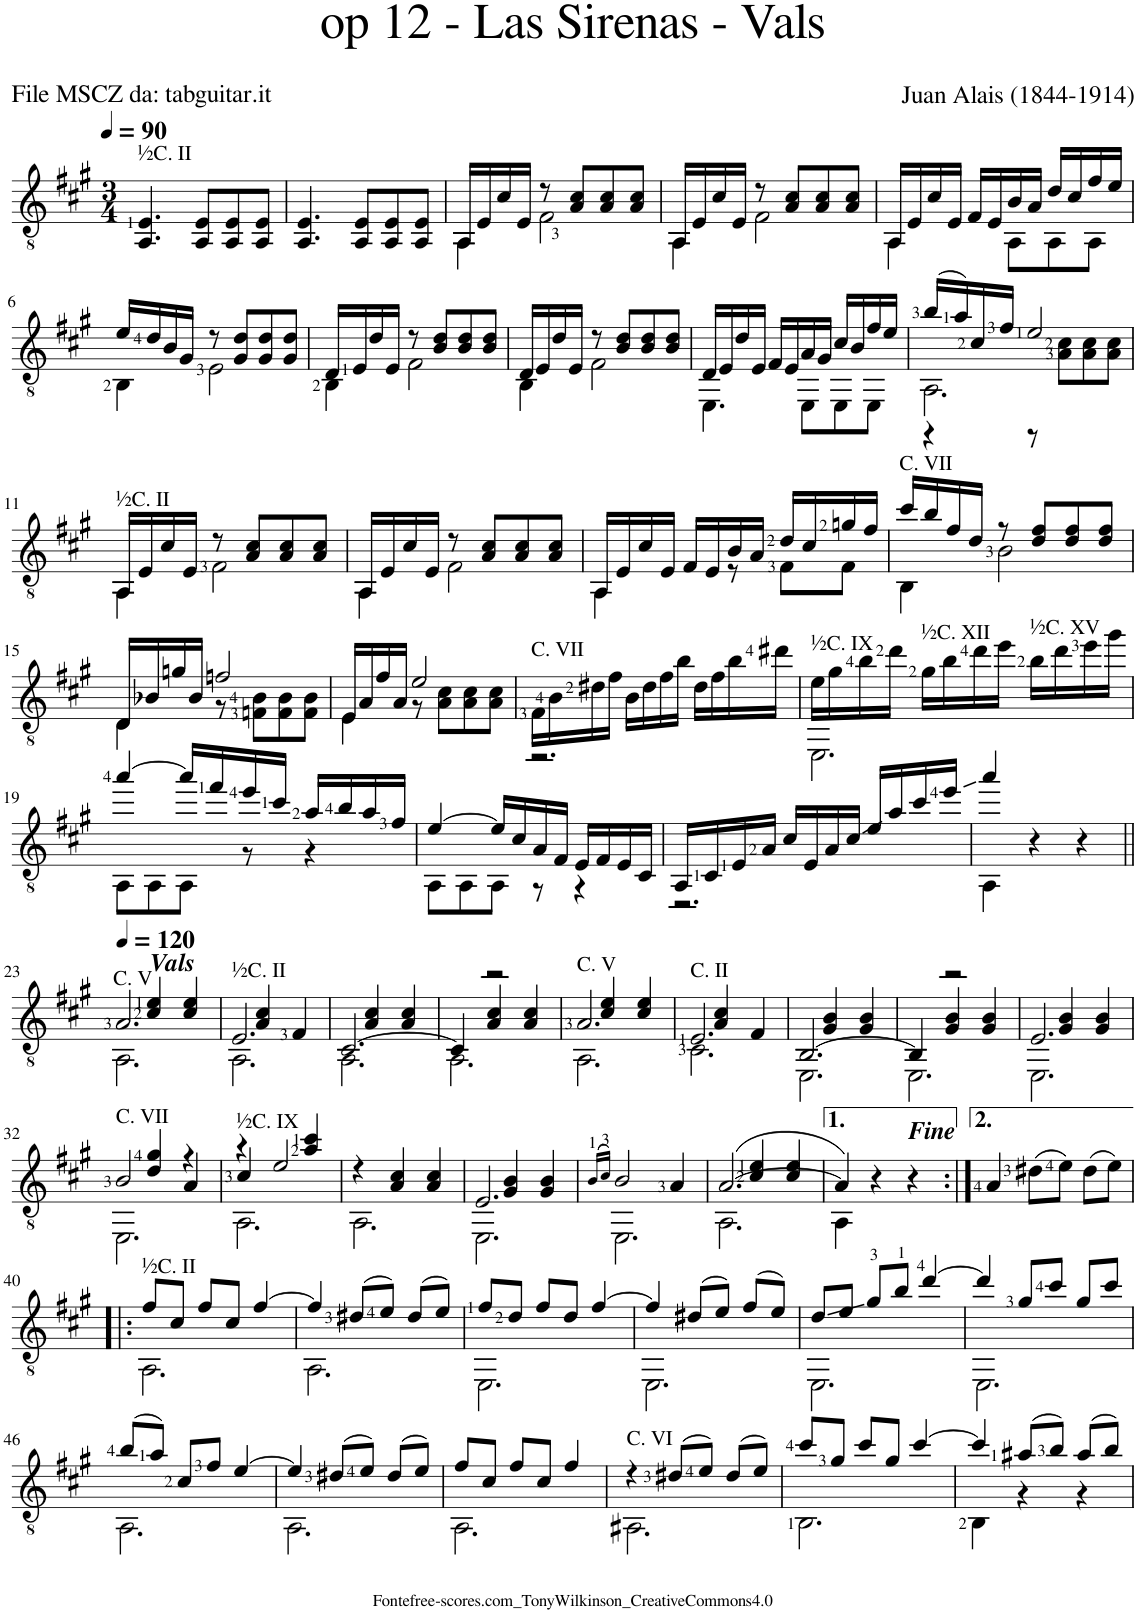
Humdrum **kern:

**kern
*part1
*staff1
*I"Guitar
*I'Guit.
*clefGv2
*k[f#c#g#]
*M3/4
*MM90
=1
!LO:TX:a:t=½C. II
4.AA/ 4.E/
8AA/ 8E/L
8AA/ 8E/
8AA/ 8E/J
=2
4.AA/ 4.E/
8AA/ 8E/L
8AA/ 8E/
8AA/ 8E/J
=3
*^
16AA/LL	4AA\
16E/	.
16c#/	.
16E/JJ	.
8r	2F#\
8A/ 8c#/L	.
8A/ 8c#/	.
8A/ 8c#/J	.
=4	=4
16AA/LL	4AA\
16E/	.
16c#/	.
16E/JJ	.
8r	2F#\
8A/ 8c#/L	.
8A/ 8c#/	.
8A/ 8c#/J	.
=5	=5
16AA/LL	4.AA\
16E/	.
16c#/	.
16E/JJ	.
16F#/LL	.
16E/	.
16B/	8AA\L
16A/JJ	.
16d/LL	8AA\
16c#/	.
16f#/	8AA\J
16e/JJ	.
!!LO:LB:g=z	!!
=6	=6
16e/LL	4BB\
16d/	.
16B/	.
16G#/JJ	.
8r	2E\
8G#/ 8d/L	.
8G#/ 8d/	.
8G#/ 8d/J	.
=7	=7
16D/LL	4BB\
16E/	.
16d/	.
16E/JJ	.
8r	2F#\
8B/ 8d/L	.
8B/ 8d/	.
8B/ 8d/J	.
=8	=8
16D/LL	4BB\
16E/	.
16d/	.
16E/JJ	.
8r	2F#\
8B/ 8d/L	.
8B/ 8d/	.
8B/ 8d/J	.
=9	=9
16D/LL	4.EE\
16E/	.
16d/	.
16E/JJ	.
16F#/LL	.
16E/	.
16A/	8EE\L
16G#/JJ	.
16c#/LL	8EE\
16B/	.
16f#/	8EE\J
16e/JJ	.
=10	=10
*	*^
(16b/LL	2.AA\	4r
16a/)	.	.
16c#/	.	.
16f#/JJ	.	.
2e/	.	8r
.	.	8A\ 8c#\L
.	.	8A\ 8c#\
.	.	8A\ 8c#\J
!!LO:LB:g=z	!!	!!
=11	=11	=11
!LO:TX:a:t=½C. II	!	!
*	*v	*v
16AA/LL	4AA\
16E/	.
16c#/	.
16E/JJ	.
8r	2F#\
8A/ 8c#/L	.
8A/ 8c#/	.
8A/ 8c#/J	.
=12	=12
16AA/LL	4AA\
16E/	.
16c#/	.
16E/JJ	.
8r	2F#\
8A/ 8c#/L	.
8A/ 8c#/	.
8A/ 8c#/J	.
=13	=13
16AA/LL	4.AA\
16E/	.
16c#/	.
16E/JJ	.
16F#/LL	.
16E/	.
16B/	8r
16A/JJ	.
16d/LL	8F#\L
16c#/	.
16gn/	8F#\J
16f#/JJ	.
=14	=14
!LO:TX:a:t=C. VII	!
16cc#/LL	4BB\
16b/	.
16f#/	.
16d/JJ	.
8r	2B\
8d/ 8f#/L	.
8d/ 8f#/	.
8d/ 8f#/J	.
!!LO:LB:g=z	!!
=15	=15
16D/LL	4D\
16B-X/	.
16gn/	.
16B-/JJ	.
2fn/	8r
.	8Fn\ 8B-\L
.	8F\ 8B-\
.	8F\ 8B-\J
=16	=16
16E/LL	4E\
16A/	.
16f#/	.
16A/JJ	.
2e/	8r
.	8A\ 8c#\L
.	8A\ 8c#\
.	8A\ 8c#\J
=17	=17
!LO:TX:a:t=C. VII	!
16F#\LL	2.r
16B\	.
16d#X\	.
16f#\JJ	.
16B\LL	.
16d#\	.
16f#\	.
16b\JJ	.
16d#\LL	.
16f#\	.
16b\	.
16dd#X\JJ	.
=18	=18
!LO:TX:a:t=½C. IX	!
16e\LL	2.EE\
16g#\	.
16b\	.
16dd\JJ	.
!LO:TX:a:t=½C. XII	!
16g#\LL	.
16b\	.
16dd\	.
16ee\JJ	.
!LO:TX:a:t=½C. XV	!
16b\LL	.
16dd\	.
16ee\	.
16gg#\JJ	.
!!LO:LB:g=z	!!
=19	=19
[4aa/	8AA\L
.	8AA\
16aa/LL]	8AA\J
16ff#/	.
16ee/	8r
16cc#/JJ	.
16a/LL	4r
16b/	.
16a/	.
16f#/JJ	.
=20	=20
[4e/	8AA\L
.	8AA\
16e/LL]	8AA\J
16c#/	.
16A/	8r
16F#/JJ	.
16E/LL	4r
16F#/	.
16E/	.
16C#/JJ	.
=21	=21
16AA/LL	2.r
16C#/	.
16E/	.
16A/JJ	.
16c#/LL	.
16E/	.
16A/	.
16c#/JJ	.
16e/LL	.
16a/	.
16cc#/	.
16ee/JJ	.
=22	=22
4aa/	4AA\
4r	2ryy
4r	.
*v	*v
!!LO:LB:g=z
=23||
*MM120
*^
*	*^
!LO:TX:a:Bi:t=Vals	!	!
!LO:TX:a:t=C. V	!	!
2.A/	2.AA\	4ryy
.	.	4c#/ 4e/
.	.	4c#/ 4e/
=24	=24	=24
!LO:TX:a:t=½C. II	!	!
2.E/	2.AA\	4ryy
.	.	4A/ 4c#/
.	.	4F#/
=25	=25	=25
[2.C#/	2.AA\	4ryy
.	.	4A/ 4c#/
.	.	4A/ 4c#/
=26	=26	=26
4C#/]	2.AA\	4ryy
2r	.	4A/ 4c#/
.	.	4A/ 4c#/
=27	=27	=27
!LO:TX:a:t=C. V	!	!
2.A/	2.AA\	4ryy
.	.	4c#/ 4e/
.	.	4c#/ 4e/
=28	=28	=28
!LO:TX:a:t=C. II	!	!
2.E/	2.C#\	4ryy
.	.	4A/ 4c#/
.	.	4F#/
=29	=29	=29
[2.BB/	2.EE\	4ryy
.	.	4G#/ 4B/
.	.	4G#/ 4B/
=30	=30	=30
4BB/]	2.EE\	4ryy
2r	.	4G#/ 4B/
.	.	4G#/ 4B/
=31	=31	=31
2.E/	2.EE\	4ryy
.	.	4G#/ 4B/
.	.	4G#/ 4B/
!!LO:LB:g=z	!!	!!
=32	=32	=32
!LO:TX:a:t=C. VII	!	!
2B/	2.EE\	4ryy
.	.	4d/ 4g#/
4r	.	4A/
=33	=33	=33
!LO:TX:a:t=½C. IX	!	!
4r	2.AA\	4c#/
2e/	.	4ryy
.	.	4a/ 4cc#/
*	*v	*v
=34	=34
4r	2.AA\
4A/ 4c#/	.
4A/ 4c#/	.
=35	=35
*	*^
2.E/	2.EE\	4ryy
.	.	4G#/ 4B/
.	.	4G#/ 4B/
*v	*v	*v
=36
(16qB/LL
16qc#/JJ)
*^
2B/	2.EE\
4A/	.
=37	=37
*	*^
([2.A/	2.AA\	4ryy
.	.	4c#/ 4e/
.	.	4c#/ 4e/
*	*v	*v
=38	=38
4A/])	4AA\
4r	2ryy
4r	.
*v	*v
=39:|!
4A/
(8d#X\L
8e\J)
(8d#\L
8e\J)
!!LO:LB:g=z
=40!|:
*^
!LO:TX:a:t=½C. II	!
8f#/L	2.AA\
8c#/J	.
8f#/L	.
8c#/J	.
[4f#/	.
=41	=41
4f#/]	2.AA\
(8d#X/L	.
8e/J)	.
(8d#/L	.
8e/J)	.
=42	=42
8f#/L	2.EE\
8d/J	.
8f#/L	.
8d/J	.
[4f#/	.
=43	=43
4f#/]	2.EE\
(8d#X/L	.
8e/J)	.
(8f#/L	.
8e/J)	.
=44	=44
8d/L	2.EE\
8e/J	.
8g#/L	.
8b/J	.
[4dd/	.
=45	=45
4dd/]	2.EE\
8g#/L	.
8cc#/J	.
8g#/L	.
8cc#/J	.
!!LO:LB:g=z	!!
=46	=46
(8b/L	2.AA\
8a/J)	.
8c#/L	.
8f#/J	.
[4e/	.
=47	=47
4e/]	2.AA\
(8d#X/L	.
8e/J)	.
(8d#/L	.
8e/J)	.
=48	=48
8f#/L	2.AA\
8c#/J	.
8f#/L	.
8c#/J	.
4f#/	.
=49	=49
!LO:TX:a:t=C. VI	!
4r	2.AA#X\
(8d#X/L	.
8e/J)	.
(8d#/L	.
8e/J)	.
=50	=50
8cc#/L	2.BB\
8g#/J	.
8cc#/L	.
8g#/J	.
[4cc#/	.
=51	=51
4cc#/]	4BB\
(8a#X/L	4r
8b/J)	.
(8a#/L	4r
8b/J)	.
*v	*v
=
*-
